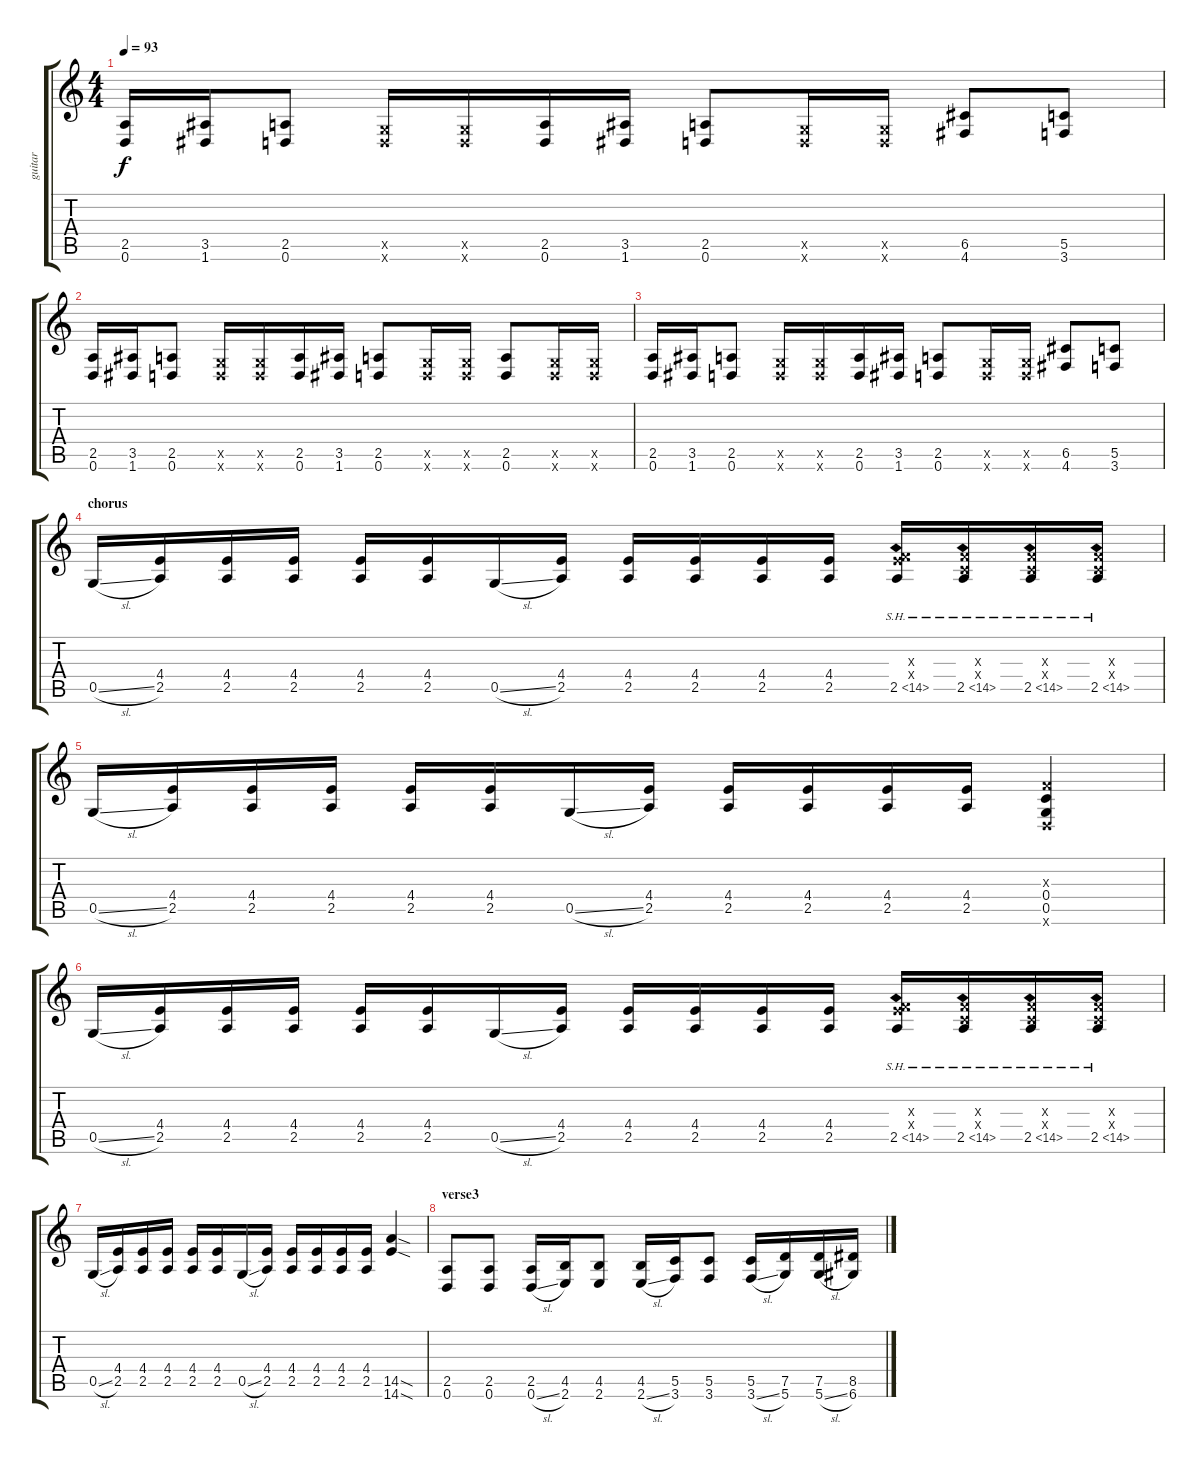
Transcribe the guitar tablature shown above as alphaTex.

\track ("guitar" "guitar") {instrument distortionguitar}
\staff {score tabs}
\tuning (D4 A3 F3 C3 G2 D2) {hide}
\ts (4 4)
\tempo 93
\clef g2
\ks c
(2.5 0.6).16{dy f} (3.5 1.6).16 (2.5 0.6).8 (0.5{x} 0.6{x}).16 (0.5{x} 0.6{x}).16 (2.5 0.6).16 (3.5 1.6).16 (2.5 0.6).8 (0.5{x} 0.6{x}).16 (0.5{x} 0.6{x}).16 (6.5 4.6).8 (5.5 3.6).8 |
(2.5 0.6).16 (3.5 1.6).16 (2.5 0.6).8 (0.5{x} 0.6{x}).16 (0.5{x} 0.6{x}).16 (2.5 0.6).16 (3.5 1.6).16 (2.5 0.6).8 (0.5{x} 0.6{x}).16 (0.5{x} 0.6{x}).16 (2.5 0.6).8 (0.5{x} 0.6{x}).16 (0.5{x} 0.6{x}).16 |
(2.5 0.6).16 (3.5 1.6).16 (2.5 0.6).8 (0.5{x} 0.6{x}).16 (0.5{x} 0.6{x}).16 (2.5 0.6).16 (3.5 1.6).16 (2.5 0.6).8 (0.5{x} 0.6{x}).16 (0.5{x} 0.6{x}).16 (6.5 4.6).8 (5.5 3.6).8 |
\section ("" "chorus")
0.5{sl}.16 (4.4 2.5).16 (4.4 2.5).16 (4.4 2.5).16 (4.4 2.5).16 (4.4 2.5).16 0.5{sl}.16 (4.4 2.5).16 (4.4 2.5).16 (4.4 2.5).16 (4.4 2.5).16 (4.4 2.5).16 (0.3{x} 4.4{x} 2.5{sh 12}).16 (0.3{x} 0.4{x} 2.5{sh 12}).16 (0.3{x} 0.4{x} 2.5{sh 12}).16 (0.3{x} 0.4{x} 2.5{sh 12}).16 |
0.5{sl}.16 (4.4 2.5).16 (4.4 2.5).16 (4.4 2.5).16 (4.4 2.5).16 (4.4 2.5).16 0.5{sl}.16 (4.4 2.5).16 (4.4 2.5).16 (4.4 2.5).16 (4.4 2.5).16 (4.4 2.5).16 (0.3{x} 0.4 0.5 0.6{x}).4 |
0.5{sl}.16 (4.4 2.5).16 (4.4 2.5).16 (4.4 2.5).16 (4.4 2.5).16 (4.4 2.5).16 0.5{sl}.16 (4.4 2.5).16 (4.4 2.5).16 (4.4 2.5).16 (4.4 2.5).16 (4.4 2.5).16 (0.3{x} 4.4{x} 2.5{sh 12}).16 (0.3{x} 0.4{x} 2.5{sh 12}).16 (0.3{x} 0.4{x} 2.5{sh 12}).16 (0.3{x} 0.4{x} 2.5{sh 12}).16 |
0.5{sl}.16 (4.4 2.5).16 (4.4 2.5).16 (4.4 2.5).16 (4.4 2.5).16 (4.4 2.5).16 0.5{sl}.16 (4.4 2.5).16 (4.4 2.5).16 (4.4 2.5).16 (4.4 2.5).16 (4.4 2.5).16 (14.5{sod} 14.6{sod}).4 |
\section ("" "verse3")
(2.5 0.6).8 (2.5 0.6).8 (2.5 0.6{sl}).16 (4.5 2.6).16 (4.5 2.6).8 (4.5 2.6{sl}).16 (5.5 3.6).16 (5.5 3.6).8 (5.5 3.6{sl}).16 (7.5 5.6).16 (7.5 5.6{sl}).16 (8.5 6.6).16
